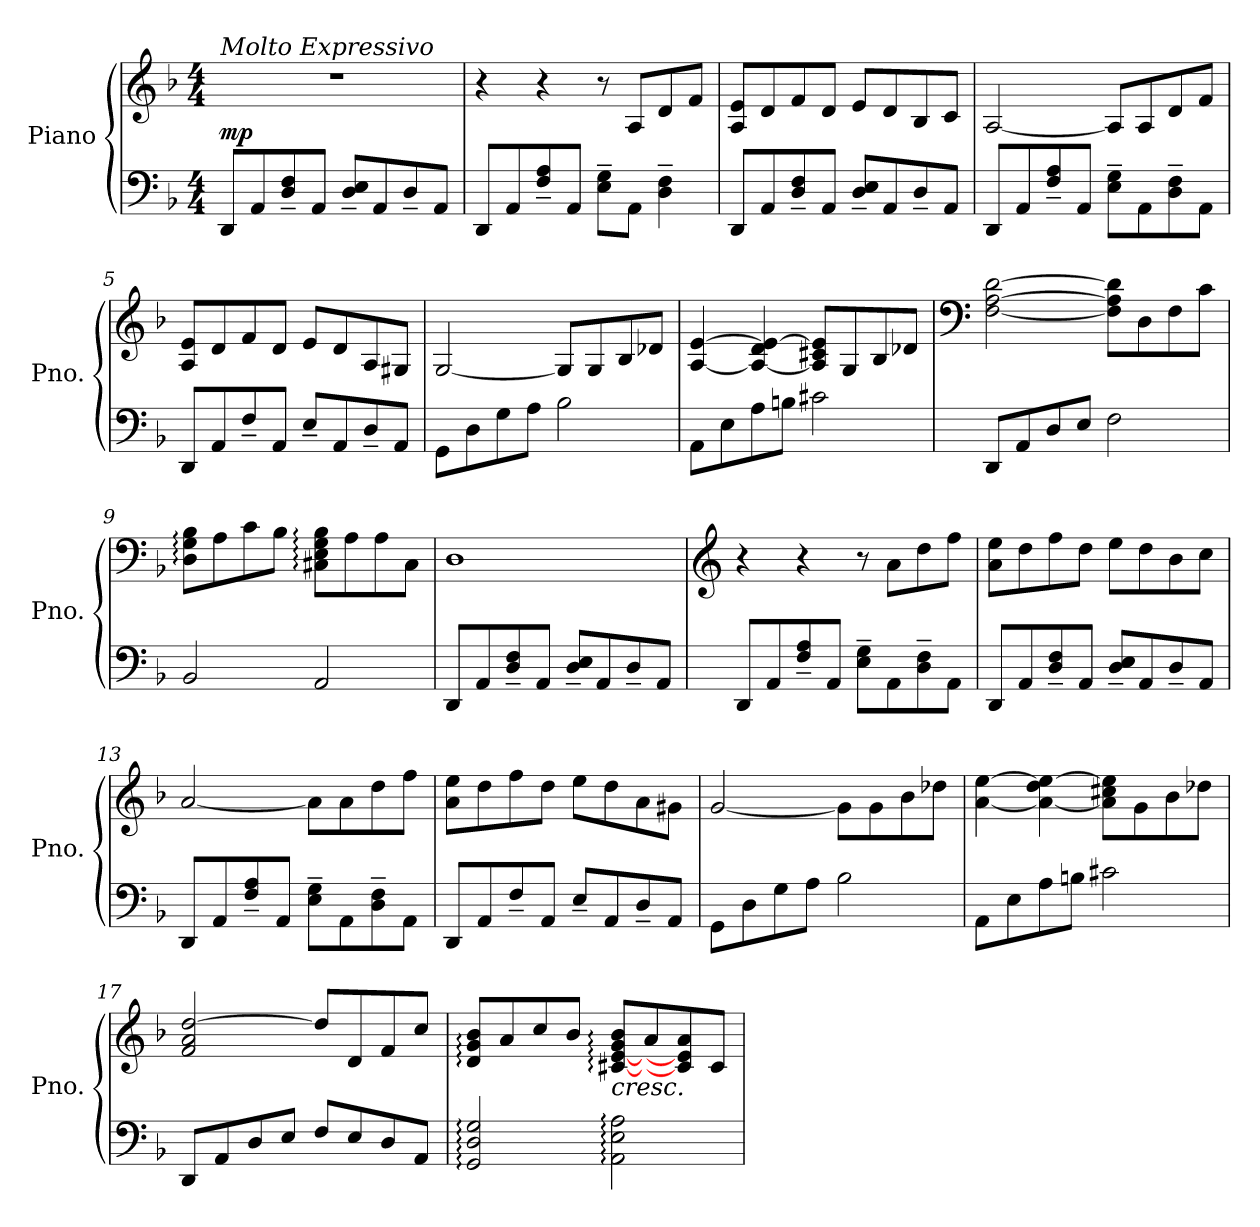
**kern	**kern	**dynam
*part1	*part1	*part1
*staff2	*staff1	*staff1/2
*I"Piano	*	*
*I'Pno.	*	*
*clefF4	*clefG2	*
*k[b-]	*k[b-]	*
*M4/4	*M4/4	*
*MM60	*MM60	*
=1	=1	=1
!	!LO:TX:a:i:t=Molto Expressivo	!
!	!	!LO:DY:a=2
8DD/L	1r	mp
8AA/	.	.
8D/~ 8F/~	.	.
8AA/J	.	.
8D/~ 8E/~L	.	.
8AA/	.	.
8D~/	.	.
8AA/J	.	.
=2	=2	=2
8DD/L	4r	.
8AA/	.	.
8F/~ 8A/~	4r	.
8AA/J	.	.
8E\~ 8G\~L	8r	.
8AA\J	8A/L	.
4D\~ 4F\~	8d/	.
.	8f/J	.
=3	=3	=3
8DD/L	8A/ 8e/L	.
8AA/	8d/	.
8D/~ 8F/~	8f/	.
8AA/J	8d/J	.
8D/~ 8E/~L	8e/L	.
8AA/	8d/	.
8D~/	8B-/	.
8AA/J	8c/J	.
=4	=4	=4
8DD/L	[2A/	.
8AA/	.	.
8F/~ 8A/~	.	.
8AA/J	.	.
8E\~ 8G\~L	8A/L]	.
8AA\	8A/	.
8D\~ 8F\~	8d/	.
8AA\J	8f/J	.
=5	=5	=5
8DD/L	8A/ 8e/L	.
8AA/	8d/	.
8F~/	8f/	.
8AA/J	8d/J	.
8E~/L	8e/L	.
8AA/	8d/	.
8D~/	8A/	.
8AA/J	8G#X/J	.
!!LO:LB:g=z
=6	=6	=6
8GG\L	[2G/	.
8D\	.	.
8G\	.	.
8A\J	.	.
2B-\	8G/L]	.
.	8G/	.
.	8B-/	.
.	8d-X/J	.
=7	=7	=7
8AA\L	[4A/ [4e/	.
8E\	.	.
8A\	4A/_ 4d/ 4e/_	.
8Bn\J	.	.
2c#X\	8A/] 8c#X/ 8e/]L	.
.	8G/	.
.	8B-/	.
.	8d-X/J	.
=8	=8	=8
*	*clefF4	*
8DD/L	[2F\ [2A\ [2d\	.
8AA/	.	.
8D/	.	.
8E/J	.	.
2F\	8F\] 8A\] 8d\]L	.
.	8D\	.
.	8F\	.
.	8c\J	.
=9	=9	=9
2BB-/	8D\: 8G\: 8B-\:L	.
.	8A\	.
.	8c\	.
.	8B-\J	.
2AA/	8C#X\: 8E\: 8G\: 8B-\:L	.
.	8A\	.
.	8A\	.
.	8C#\J	.
!!LO:LB:g=z
=10	=10	=10
8DD/L	1D	.
8AA/	.	.
8D/~ 8F/~	.	.
8AA/J	.	.
8D/~ 8E/~L	.	.
8AA/	.	.
8D~/	.	.
8AA/J	.	.
=11	=11	=11
*	*clefG2	*
8DD/L	4r	.
8AA/	.	.
8F/~ 8A/~	4r	.
8AA/J	.	.
8E\~ 8G\~L	8r	.
8AA\	8a\L	.
8D\~ 8F\~	8dd\	.
8AA\J	8ff\J	.
=12	=12	=12
8DD/L	8a\ 8ee\L	.
8AA/	8dd\	.
8D/~ 8F/~	8ff\	.
8AA/J	8dd\J	.
8D/~ 8E/~L	8ee\L	.
8AA/	8dd\	.
8D~/	8b-\	.
8AA/J	8cc\J	.
=13	=13	=13
8DD/L	[2a/	.
8AA/	.	.
8F/~ 8A/~	.	.
8AA/J	.	.
8E\~ 8G\~L	8a\L]	.
8AA\	8a\	.
8D\~ 8F\~	8dd\	.
8AA\J	8ff\J	.
=14	=14	=14
8DD/L	8a\ 8ee\L	.
8AA/	8dd\	.
8F~/	8ff\	.
8AA/J	8dd\J	.
8E~/L	8ee\L	.
8AA/	8dd\	.
8D~/	8a\	.
8AA/J	8g#X\J	.
!!LO:LB:g=z
=15	=15	=15
8GG\L	[2g/	.
8D\	.	.
8G\	.	.
8A\J	.	.
2B-\	8g\L]	.
.	8g\	.
.	8b-\	.
.	8dd-X\J	.
=16	=16	=16
8AA\L	[4a\ [4ee\	.
8E\	.	.
8A\	4a\_ 4dd\ 4ee\_	.
8Bn\J	.	.
2c#X\	8a\] 8cc#X\ 8ee\]L	.
.	8g\	.
.	8b-\	.
.	8dd-X\J	.
=17	=17	=17
8DD/L	2f/ 2a/ [2dd/	.
8AA/	.	.
8D/	.	.
8E/J	.	.
8F/L	8dd/L]	.
8E/	8d/	.
8D/	8f/	.
8AA/J	8cc/J	.
=18	=18	=18
2GG/: 2D/: 2G/:	8d/: 8g/: 8b-/:L	.
.	8a/	.
.	8cc/	.
.	8b-/J	.
!	!LO:TX:b:i:t=cresc.	!
2AA\: 2E\: 2A\:	[8c#X/: [8e/: 8g/: 8b-/:L	.
.	8a/	.
.	8c#/] 8e/] 8a/	.
.	8c#/J	.
=	=	=
*-	*-	*-
